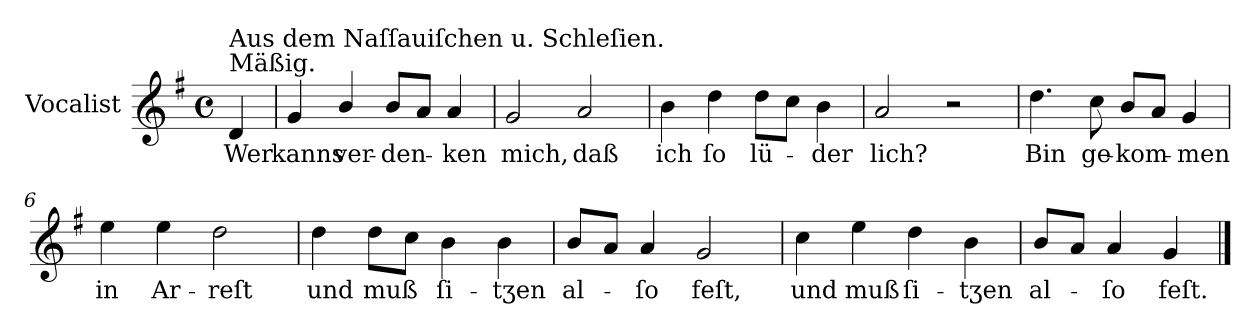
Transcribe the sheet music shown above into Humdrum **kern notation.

**kern	**text
*part1	*part1
*staff1	*staff1
*I"Vocalist	*
*k[f#]	*
*G:	*
*M4/4	*
*met(c)	*
=	=
!LO:TX:a:t=Mäßig.	!
!LO:TX:a:t=Aus dem Naſſauiſchen u. Schleſien.	!
4d	Wer
=1	=1
4g	kanns
4b/	ver-
8bL	-den-
8aJ	.
4a	-ken
=2	=2
2g	mich,
2a	daß
=3	=3
4b	ich
4dd	ſo
8ddL	lü-
8ccJ	.
4b	-der
=4	=4
2a	lich?
2r	.
=5	=5
4.dd	Bin
8cc	ge-
8bL	-kom-
8aJ	.
4g	-men
=6	=6
4ee	in
4ee	Ar-
2dd	-reſt
=7	=7
4dd	und
8ddL	muß
8ccJ	.
4b	ſi-
4b	-tʒen
=8	=8
8bL	al-
8aJ	.
4a	-ſo
2g	feſt,
=9	=9
4cc	und
4ee	muß
4dd	ſi-
4b	-tʒen
=10	=10
8bL	al-
8aJ	.
4a	-ſo
4g	feſt.
==	==
*-	*-
